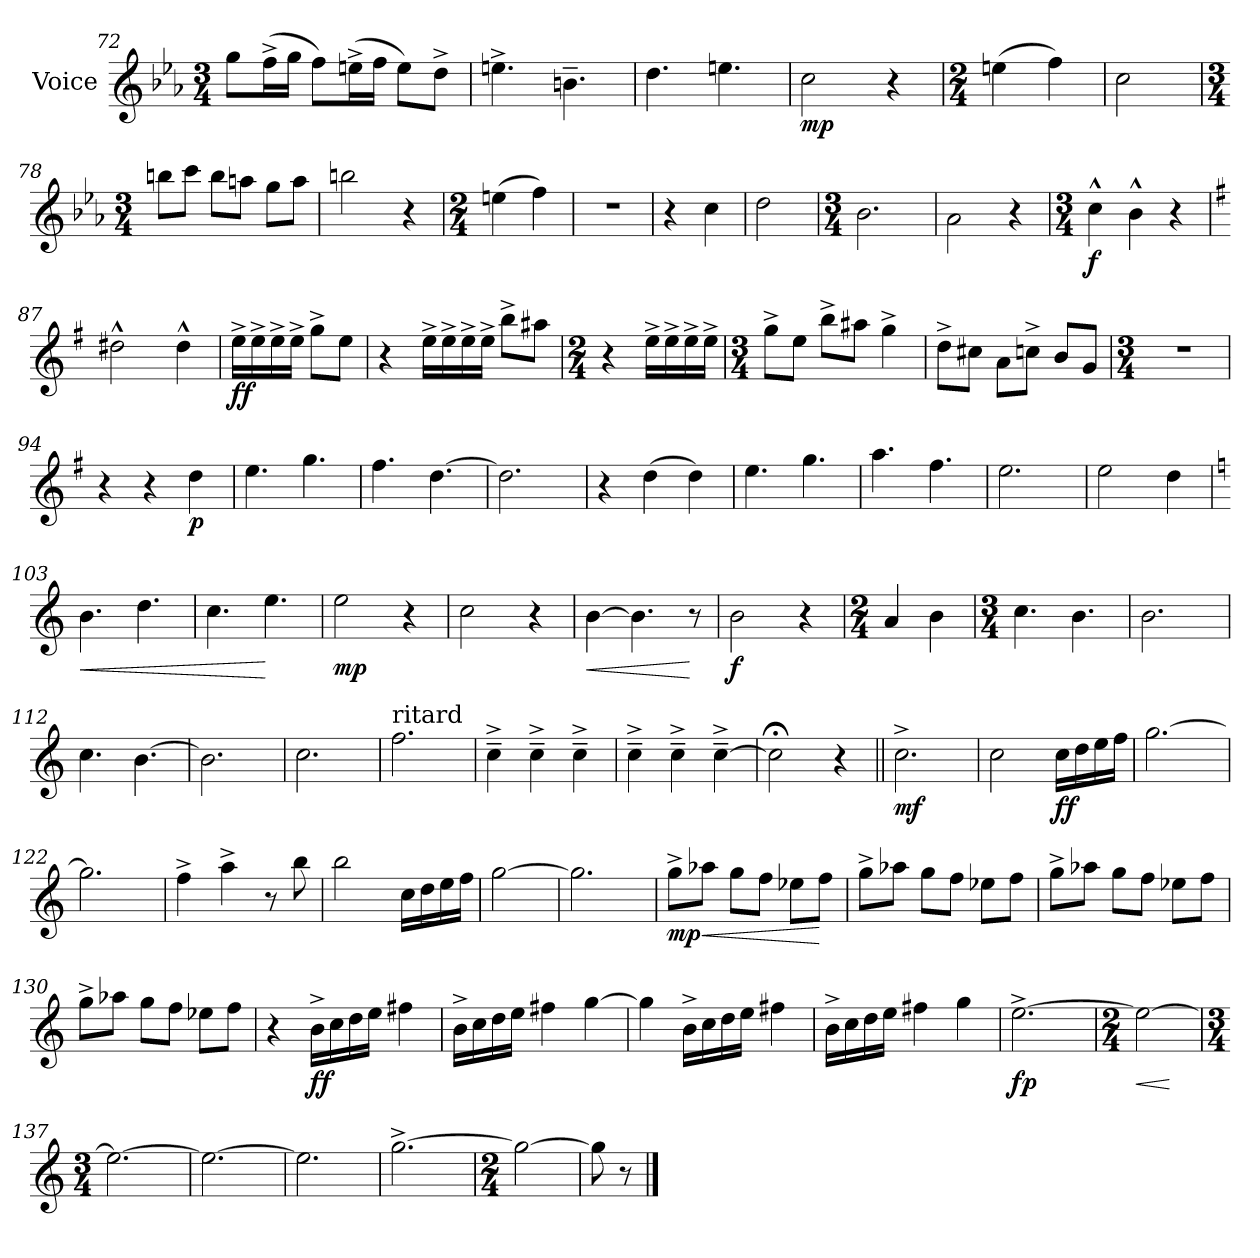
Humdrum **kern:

**kern	**dynam
*part1	*part1
*staff1	*staff1
*I"Voice	*
*I'Voice	*
*clefG2	*
*k[b-e-a-]	*
*M3/4	*
=72	=72
8gg\L	.
(>16ff^\L	.
16gg\JJ	.
8ff\L)	.
(>16een^\L	.
16ff\JJ	.
8ee\L)	.
8dd^\J	.
=73	=73
4.een^\	.
4.bn~\	.
=74	=74
4.dd\	.
4.een\	.
=75	=75
!	!LO:DY:b
2cc\	mp
4r	.
=76	=76
*M2/4	*
(>4een\	.
4ff\)	.
=77	=77
2cc\	.
=78	=78
*M3/4	*
8bbn\L	.
8ccc\J	.
8bb\L	.
8aan\J	.
8gg\L	.
8aa\J	.
=79	=79
2bbn\	.
4r	.
=80	=80
*M2/4	*
(>4een\	.
4ff\)	.
=81	=81
2r	.
=82	=82
4r	.
4cc\	.
=83	=83
2dd\	.
=84	=84
*M3/4	*
2.b-\	.
=85	=85
2a-\	.
4r	.
=86	=86
*M3/4	*
!	!LO:DY:b
4cc^^\	f
4b-^^\	.
4r	.
=87	=87
*k[f#]	*
2dd#X^^\	.
4dd#^^\	.
=88	=88
!	!LO:DY:b
16ee^\LL	ff
16ee^\	.
16ee^\	.
16ee^\JJ	.
8gg^\L	.
8ee\J	.
=89	=89
4r	.
16ee^\LL	.
16ee^\	.
16ee^\	.
16ee^\JJ	.
8bb^\L	.
8aa#X\J	.
=90	=90
*M2/4	*
4r	.
16ee^\LL	.
16ee^\	.
16ee^\	.
16ee^\JJ	.
=91	=91
*M3/4	*
8gg^\L	.
8ee\J	.
8bb^\L	.
8aa#X\J	.
4gg^\	.
=92	=92
8dd^\L	.
8cc#X\J	.
8a\L	.
8ccn^\J	.
8b/L	.
8g/J	.
=93	=93
*M3/4	*
2.rdd	.
=94	=94
4r	.
4r	.
!	!LO:DY:b
4dd\	p
=95	=95
4.ee\	.
4.gg\	.
=96	=96
4.ff#\	.
[4.dd\	.
=97	=97
2.dd\]	.
=98	=98
4r	.
(>4dd\	.
4dd\)	.
=99	=99
4.ee\	.
4.gg\	.
=100	=100
4.aa\	.
4.ff#\	.
=101	=101
2.ee\	.
=102	=102
2ee\	.
4dd\	.
=103	=103
*k[]	*
!	!LO:HP:b
4.b\	<
4.dd\	.
=104	=104
4.cc\	.
4.ee\	[
=105	=105
!	!LO:DY:b
2ee\	mp
4r	.
=106	=106
2cc\	.
4r	.
=107	=107
!	!LO:HP:b
[4b\	<
4.b\]	.
8r	[
=108	=108
!	!LO:DY:b
2b\	f
4r	.
=109	=109
*M2/4	*
4a/	.
4b\	.
=110	=110
*M3/4	*
4.cc\	.
4.b\	.
=111	=111
2.b\	.
=112	=112
4.cc\	.
[4.b\	.
=113	=113
2.b\]	.
=114	=114
2.cc\	.
=115	=115
!LO:TX:a:t=ritard	!
2.ff\	.
=116	=116
4cc~^\	.
4cc~^\	.
4cc~^\	.
=117	=117
4cc~^\	.
4cc~^\	.
[4cc~^\	.
=118	=118
2cc;<\]	.
4r	.
=119||	=119||
!	!LO:DY:b
2.cc^\	mf
=120	=120
2cc\	.
!	!LO:DY:b
16cc\LL	ff
16dd\	.
16ee\	.
16ff\JJ	.
=121	=121
[2.gg\	.
=122	=122
2.gg\]	.
=123	=123
4ff^\	.
4aa^\	.
8r	.
8bb\	.
=124	=124
2bb\	.
16cc\LL	.
16dd\	.
16ee\	.
16ff\JJ	.
=125	=125
[2gg\	.
=126	=126
2.gg\]	.
=127	=127
!	!LO:DY:b
8gg^\L	mp
!	!LO:HP:b
8aa-X\J	<
8gg\L	.
8ff\J	.
8ee-X\L	.
8ff\J	[
=128	=128
8gg^\L	.
8aa-X\J	.
8gg\L	.
8ff\J	.
8ee-X\L	.
8ff\J	.
=129	=129
8gg^\L	.
8aa-X\J	.
8gg\L	.
8ff\J	.
8ee-X\L	.
8ff\J	.
=130	=130
8gg^\L	.
8aa-X\J	.
8gg\L	.
8ff\J	.
8ee-X\L	.
8ff\J	.
=131	=131
4r	.
!	!LO:DY:b
16b^\LL	ff
16cc\	.
16dd\	.
16ee\JJ	.
4ff#X\	.
=132	=132
16b^\LL	.
16cc\	.
16dd\	.
16ee\JJ	.
4ff#X\	.
[4gg\	.
=133	=133
4gg\]	.
16b^\LL	.
16cc\	.
16dd\	.
16ee\JJ	.
4ff#X\	.
=134	=134
16b^\LL	.
16cc\	.
16dd\	.
16ee\JJ	.
4ff#X\	.
4gg\	.
=135	=135
!	!LO:DY:b
[2.ee^\	fp
=136	=136
*M2/4	*
!	!LO:HP:b
2ee\_	<
.	[
=137	=137
*M3/4	*
2.ee\_	.
=138	=138
2.ee\_	.
=139	=139
2.ee\]	.
=140	=140
[2.gg^\	.
=141	=141
*M2/4	*
2gg\_	.
=142	=142
8gg\]	.
8r	.
==	==
*-	*-
